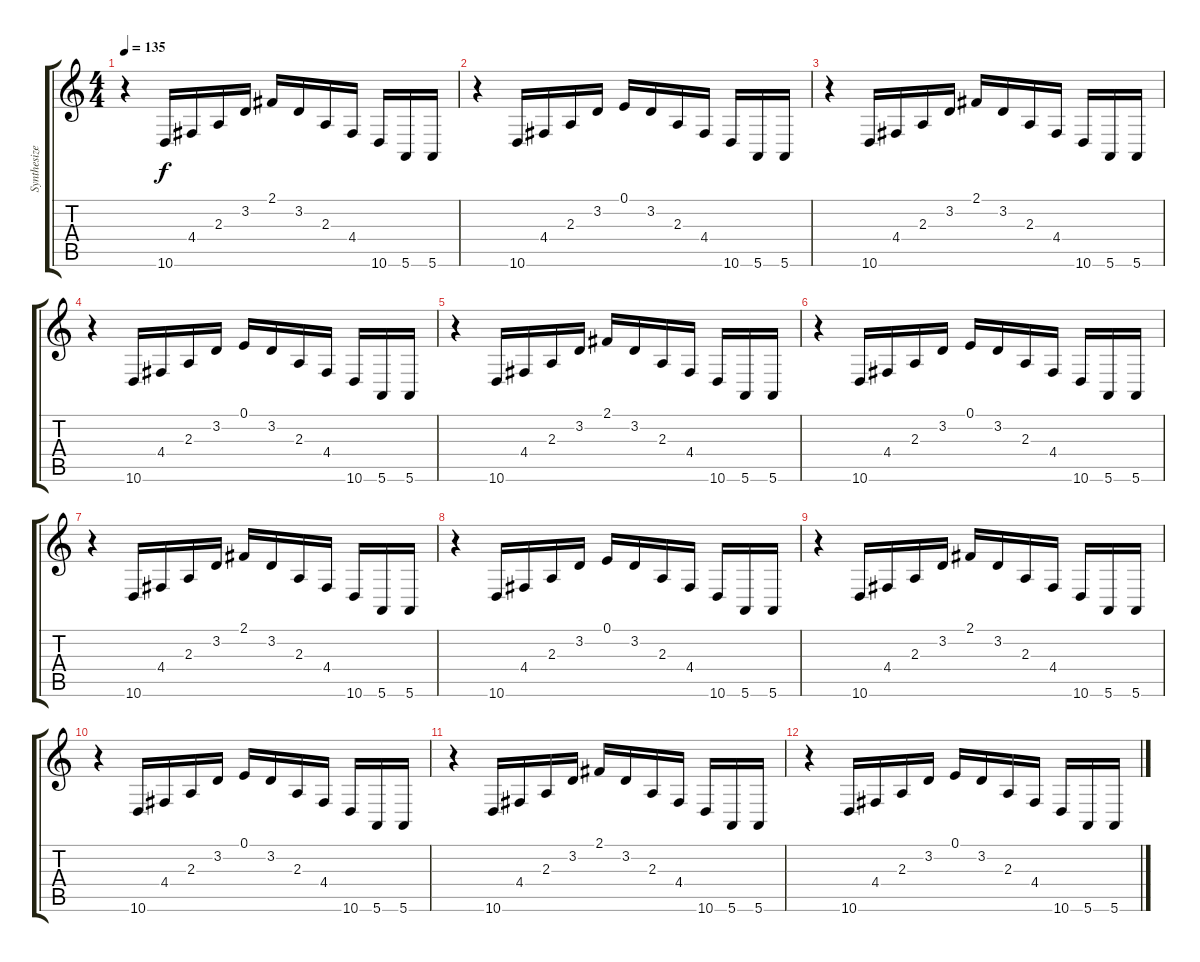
\track ("Synthesizer 2" "Synthesize") {instrument lead1square}
\staff {score tabs}
\tuning (E4 B3 G3 D3 A2 E2) {hide}
\ts (4 4)
\tempo 135
\clef g2
\ks c
r.4{dy f} 10.6.16 4.4.16 2.3.16 3.2.16 2.1.16 3.2.16 2.3.16 4.4.16 10.6.16 5.6.16 5.6.16 |
r.4 10.6.16 4.4.16 2.3.16 3.2.16 0.1.16 3.2.16 2.3.16 4.4.16 10.6.16 5.6.16 5.6.16 |
r.4 10.6.16 4.4.16 2.3.16 3.2.16 2.1.16 3.2.16 2.3.16 4.4.16 10.6.16 5.6.16 5.6.16 |
r.4 10.6.16 4.4.16 2.3.16 3.2.16 0.1.16 3.2.16 2.3.16 4.4.16 10.6.16 5.6.16 5.6.16 |
r.4 10.6.16 4.4.16 2.3.16 3.2.16 2.1.16 3.2.16 2.3.16 4.4.16 10.6.16 5.6.16 5.6.16 |
r.4 10.6.16 4.4.16 2.3.16 3.2.16 0.1.16 3.2.16 2.3.16 4.4.16 10.6.16 5.6.16 5.6.16 |
r.4 10.6.16 4.4.16 2.3.16 3.2.16 2.1.16 3.2.16 2.3.16 4.4.16 10.6.16 5.6.16 5.6.16 |
r.4 10.6.16 4.4.16 2.3.16 3.2.16 0.1.16 3.2.16 2.3.16 4.4.16 10.6.16 5.6.16 5.6.16 |
r.4 10.6.16 4.4.16 2.3.16 3.2.16 2.1.16 3.2.16 2.3.16 4.4.16 10.6.16 5.6.16 5.6.16 |
r.4 10.6.16 4.4.16 2.3.16 3.2.16 0.1.16 3.2.16 2.3.16 4.4.16 10.6.16 5.6.16 5.6.16 |
r.4 10.6.16 4.4.16 2.3.16 3.2.16 2.1.16 3.2.16 2.3.16 4.4.16 10.6.16 5.6.16 5.6.16 |
r.4 10.6.16 4.4.16 2.3.16 3.2.16 0.1.16 3.2.16 2.3.16 4.4.16 10.6.16 5.6.16 5.6.16
